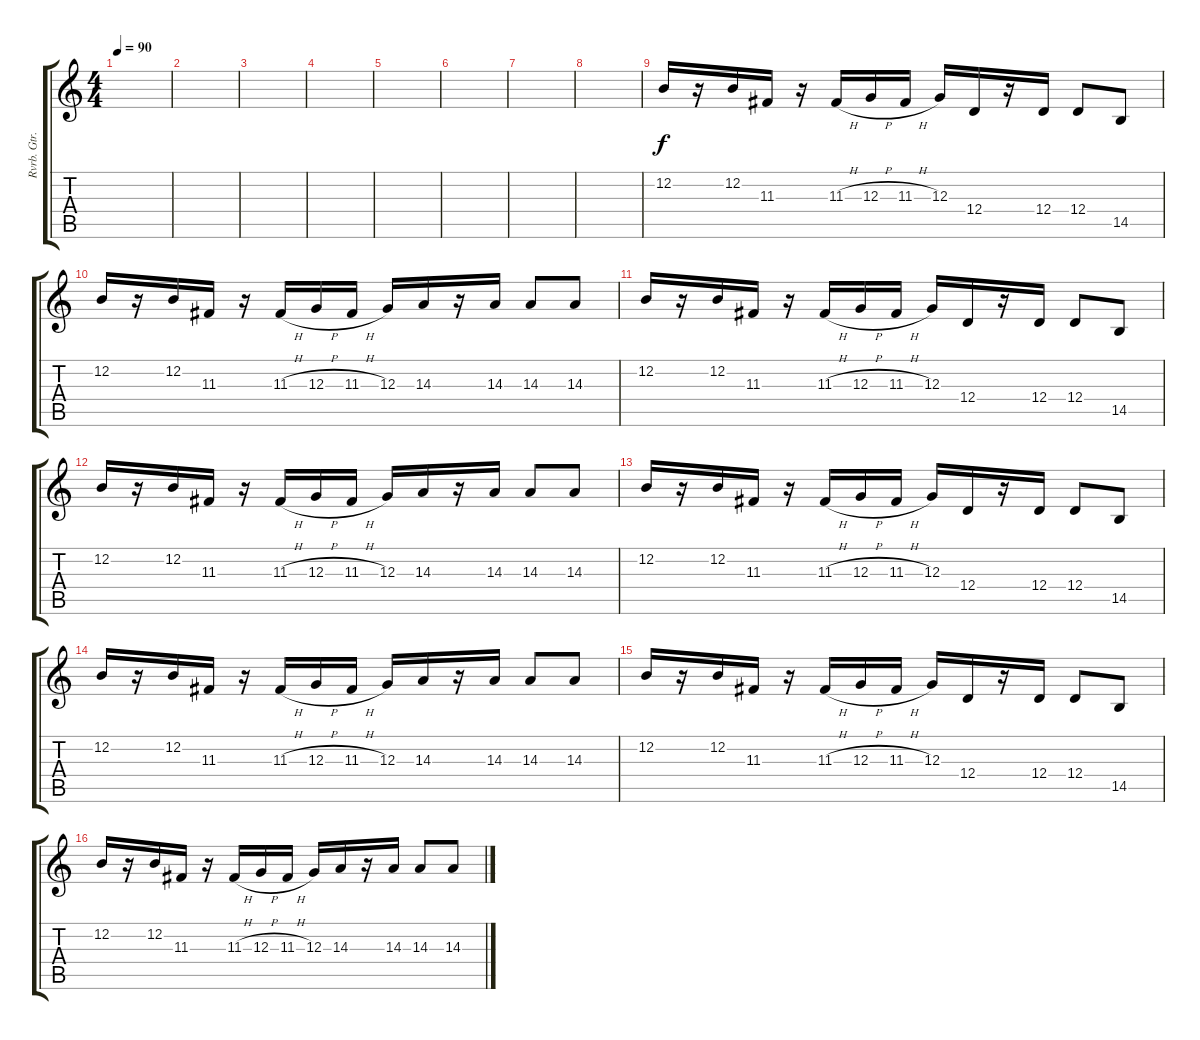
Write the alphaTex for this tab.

\track ("Rvrb. Gtr." "Rvrb. Gtr.") {instrument fx4atmosphere}
\staff {score tabs}
\tuning (E4 B3 G3 D3 A2 E2) {hide}
\ts (4 4)
\tempo 90
\clef g2
\ks c
|
|
|
|
|
|
|
|
12.2.16 r.16 12.2.16 11.3.16 r.16 11.3{h}.16 12.3{h}.16 11.3{h}.16 12.3.16 12.4.16 r.16 12.4.16 12.4.8 14.5.8 |
12.2.16 r.16 12.2.16 11.3.16 r.16 11.3{h}.16 12.3{h}.16 11.3{h}.16 12.3.16 14.3.16 r.16 14.3.16 14.3.8 14.3.8 |
12.2.16 r.16 12.2.16 11.3.16 r.16 11.3{h}.16 12.3{h}.16 11.3{h}.16 12.3.16 12.4.16 r.16 12.4.16 12.4.8 14.5.8 |
12.2.16 r.16 12.2.16 11.3.16 r.16 11.3{h}.16 12.3{h}.16 11.3{h}.16 12.3.16 14.3.16 r.16 14.3.16 14.3.8 14.3.8 |
12.2.16 r.16 12.2.16 11.3.16 r.16 11.3{h}.16 12.3{h}.16 11.3{h}.16 12.3.16 12.4.16 r.16 12.4.16 12.4.8 14.5.8 |
12.2.16 r.16 12.2.16 11.3.16 r.16 11.3{h}.16 12.3{h}.16 11.3{h}.16 12.3.16 14.3.16 r.16 14.3.16 14.3.8 14.3.8 |
12.2.16 r.16 12.2.16 11.3.16 r.16 11.3{h}.16 12.3{h}.16 11.3{h}.16 12.3.16 12.4.16 r.16 12.4.16 12.4.8 14.5.8 |
12.2.16 r.16 12.2.16 11.3.16 r.16 11.3{h}.16 12.3{h}.16 11.3{h}.16 12.3.16 14.3.16 r.16 14.3.16 14.3.8 14.3.8
